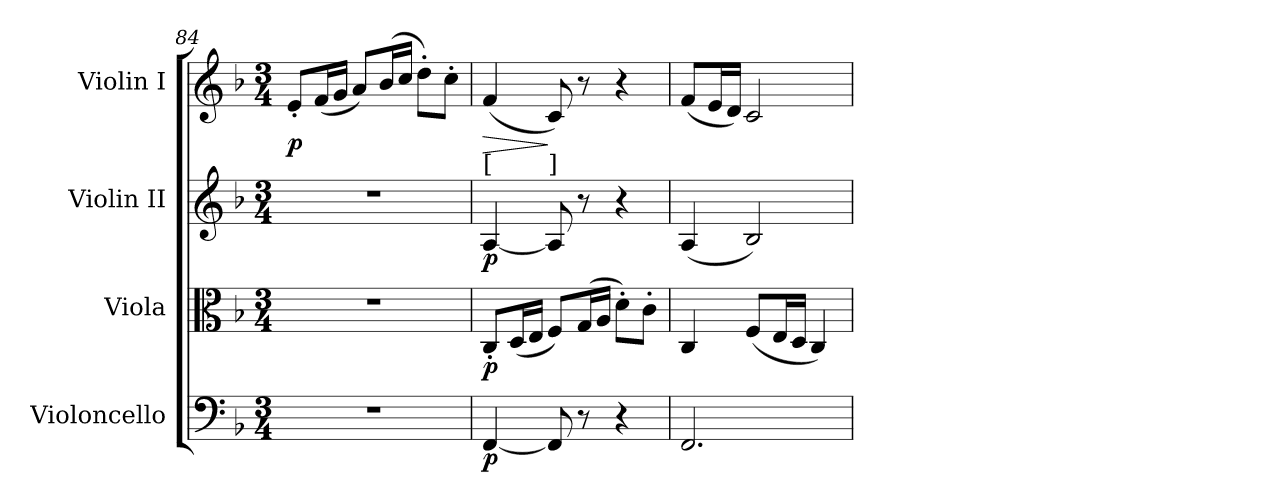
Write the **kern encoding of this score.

**kern	**dynam	**kern	**dynam	**kern	**dynam	**kern	**dynam
*part4	*part4	*part3	*part3	*part2	*part2	*part1	*part1
*staff4	*staff4	*staff3	*staff3	*staff2	*staff2	*staff1	*staff1
*I"Violoncello	*	*I"Viola	*	*I"Violin II	*	*I"Violin I	*
*I'Vc	*	*I'Vla	*	*I'Vln	*	*I'Vln	*
*clefF4	*	*clefC3	*	*clefG2	*	*clefG2	*
*k[b-]	*	*k[b-]	*	*k[b-]	*	*k[b-]	*
*M3/4	*	*M3/4	*	*M3/4	*	*M3/4	*
=84	=84	=84	=84	=84	=84	=84	=84
!	!	!	!	!	!	!	!LO:DY:b
2.r	.	2.r	.	2.r	.	8e'/L	p
.	.	.	.	.	.	(<16f/L	.
.	.	.	.	.	.	16g/JJ	.
.	.	.	.	.	.	8a/L)	.
.	.	.	.	.	.	(<16b-/L	.
.	.	.	.	.	.	16cc/JJ	.
.	.	.	.	.	.	8dd'\L)	.
.	.	.	.	.	.	8cc'\J	.
=85	=85	=85	=85	=85	=85	=85	=85
!	!	!	!	!	!	!LO:TX:b:t=[	!
!	!LO:DY:b	!	!LO:DY:b	!	!LO:DY:b	!	!LO:HP:b
[4FF/	p	8C'/L	p	[4A/	p	(<4f/	>
.	.	(<16D/L	.	.	.	.	.
.	.	16E/JJ	.	.	.	.	.
!	!	!	!	!	!	!LO:TX:b:t=]	!
8FF/]	.	8F/L)	.	8A/]	.	8c/)	]
8r	.	(>16G/L	.	8r	.	8r	.
.	.	16A/JJ	.	.	.	.	.
4r	.	8d'\L)	.	4r	.	4r	.
.	.	8c'\J	.	.	.	.	.
=86	=86	=86	=86	=86	=86	=86	=86
2.FF/	.	4C/	.	(<4A/	.	(<8f/L	.
.	.	.	.	.	.	16e/L	.
.	.	.	.	.	.	16d/JJ)	.
.	.	(<8F/L	.	2B-/)	.	2c/	.
.	.	16E/L	.	.	.	.	.
.	.	16D/JJ	.	.	.	.	.
.	.	4C/)	.	.	.	.	.
=	=	=	=	=	=	=	=
*-	*-	*-	*-	*-	*-	*-	*-
